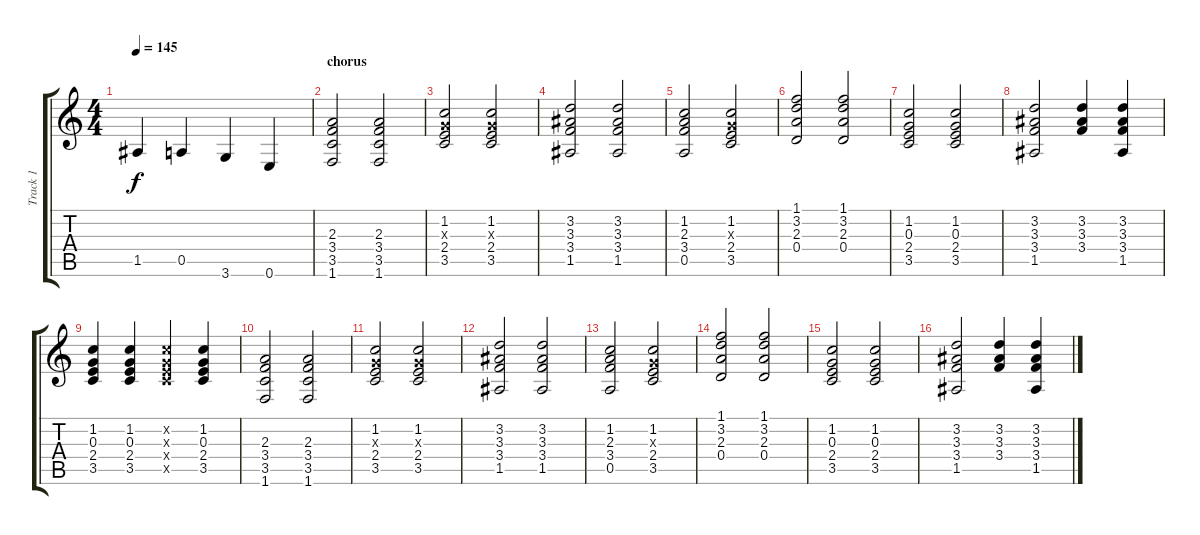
\track ("Track 1" "Track 1") {instrument acousticguitarsteel}
\staff {score tabs}
\tuning (E4 B3 G3 D3 A2 E2) {hide}
\ts (4 4)
\tempo 145
\clef g2
\ks c
1.5.4{dy f} 0.5.4 3.6.4 0.6.4 |
\section ("" "chorus")
(2.3 3.4 3.5 1.6).2 (2.3 3.4 3.5 1.6).2 |
(1.2 0.3{x} 2.4 3.5).2 (1.2 0.3{x} 2.4 3.5).2 |
(3.2 3.3 3.4 1.5).2 (3.2 3.3 3.4 1.5).2 |
(1.2 2.3 3.4 0.5).2 (1.2 0.3{x} 2.4 3.5).2 |
(1.1 3.2 2.3 0.4).2 (1.1 3.2 2.3 0.4).2 |
(1.2 0.3 2.4 3.5).2 (1.2 0.3 2.4 3.5).2 |
(3.2 3.3 3.4 1.5).2 (3.2 3.3 3.4).4 (3.2 3.3 3.4 1.5).4 |
(1.2 0.3 2.4 3.5).4 (1.2 0.3 2.4 3.5).4 (1.2{x} 0.3{x} 2.4{x} 3.5{x}).4 (1.2 0.3 2.4 3.5).4 |
(2.3 3.4 3.5 1.6).2 (2.3 3.4 3.5 1.6).2 |
(1.2 0.3{x} 2.4 3.5).2 (1.2 0.3{x} 2.4 3.5).2 |
(3.2 3.3 3.4 1.5).2 (3.2 3.3 3.4 1.5).2 |
(1.2 2.3 3.4 0.5).2 (1.2 0.3{x} 2.4 3.5).2 |
(1.1 3.2 2.3 0.4).2 (1.1 3.2 2.3 0.4).2 |
(1.2 0.3 2.4 3.5).2 (1.2 0.3 2.4 3.5).2 |
(3.2 3.3 3.4 1.5).2 (3.2 3.3 3.4).4 (3.2 3.3 3.4 1.5).4
